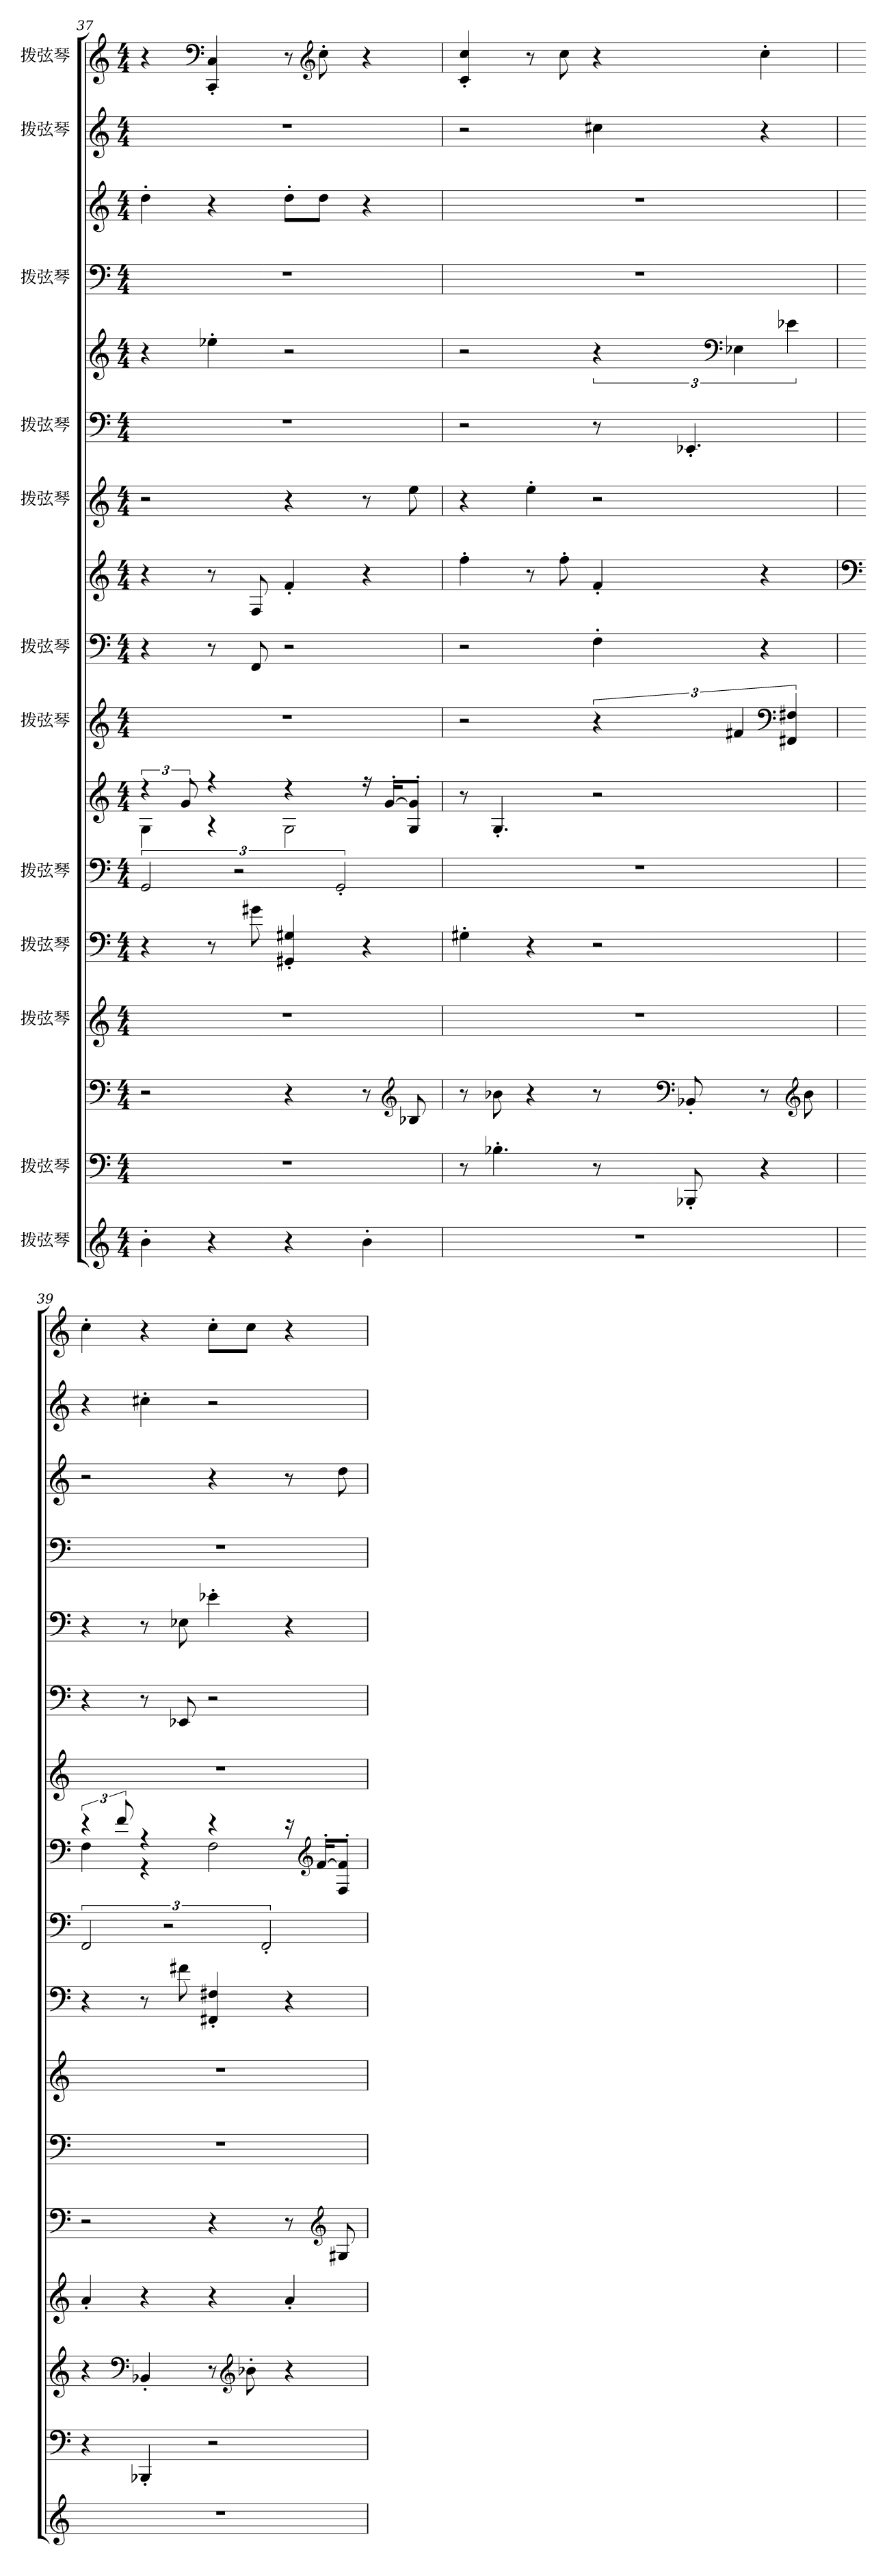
**kern	**kern	**kern	**kern	**kern	**kern	**kern	**kern	**kern	**kern	**kern	**kern	**kern	**kern	**kern	**kern	**kern
*part12	*part11	*part11	*part10	*part9	*part8	*part8	*part7	*part6	*part6	*part5	*part4	*part4	*part3	*part3	*part2	*part1
*staff17	*staff16	*staff15	*staff14	*staff13	*staff12	*staff11	*staff10	*staff9	*staff8	*staff7	*staff6	*staff5	*staff4	*staff3	*staff2	*staff1
*I"拨弦琴	*I"拨弦琴	*	*I"拨弦琴	*I"拨弦琴	*I"拨弦琴	*	*I"拨弦琴	*I"拨弦琴	*	*I"拨弦琴	*I"拨弦琴	*	*I"拨弦琴	*	*I"拨弦琴	*I"拨弦琴
!!LO:PB:g=z
*clefG2	*clefF4	*clefF4	*clefG2	*clefF4	*clefF4	*clefG2	*clefG2	*clefF4	*clefG2	*clefG2	*clefF4	*clefG2	*clefF4	*clefG2	*clefG2	*clefG2
*k[]	*k[]	*k[]	*k[]	*k[]	*k[]	*k[]	*k[]	*k[]	*k[]	*k[]	*k[]	*k[]	*k[]	*k[]	*k[]	*k[]
*M4/4	*M4/4	*M4/4	*M4/4	*M4/4	*M4/4	*M4/4	*M4/4	*M4/4	*M4/4	*M4/4	*M4/4	*M4/4	*M4/4	*M4/4	*M4/4	*M4/4
=37	=37	=37	=37	=37	=37	=37	=37	=37	=37	=37	=37	=37	=37	=37	=37	=37
*	*	*	*	*	*	*^	*	*	*	*	*	*	*	*	*	*
4b'\	1r	2r	1r	4r	3GG/	6r	4G\	1r	4r	4r	2r	1r	4r	1r	4dd'\	1r	4r
.	.	.	.	.	.	12g/	.	.	.	.	.	.	.	.	.	.	.
*	*	*	*	*	*	*	*	*	*	*	*	*	*	*	*	*	*clefF4
4r	.	.	.	8r	.	4r	4r	.	8r	8r	.	.	4ee-X'\	.	4r	.	4CC/' 4C/'
.	.	.	.	.	3r	.	.	.	.	.	.	.	.	.	.	.	.
.	.	.	.	8g#X\	.	.	.	.	8FF/	8F/	.	.	.	.	.	.	.
4r	.	4r	.	4GG#X/' 4G#X/'	.	4r	2G\	.	2r	4f'/	4r	.	2r	.	8dd'\L	.	8r
*	*	*	*	*	*	*	*	*	*	*	*	*	*	*	*	*	*clefG2
.	.	.	.	.	.	.	.	.	.	.	.	.	.	.	8dd\J	.	8cc'\
.	.	.	.	.	3GG'/	.	.	.	.	.	.	.	.	.	.	.	.
4b'\	.	8r	.	4r	.	16r	.	.	.	4r	8r	.	.	.	4r	.	4r
.	.	.	.	.	.	[16g'/KL	.	.	.	.	.	.	.	.	.	.	.
*	*	*clefG2	*	*	*	*	*	*	*	*	*	*	*	*	*	*	*
.	.	8B-X/	.	.	.	8G/' 8g/]'J	.	.	.	.	8ee\	.	.	.	.	.	.
*	*	*	*	*	*	*v	*v	*	*	*	*	*	*	*	*	*	*
=38	=38	=38	=38	=38	=38	=38	=38	=38	=38	=38	=38	=38	=38	=38	=38	=38
1r	8r	8r	1r	4G#X'\	1r	8r	2r	2r	4ff'\	4r	2r	2r	1r	1r	2r	4c/' 4cc/'
.	4.B-X'\	8b-X\	.	.	.	4.G'/	.	.	.	.	.	.	.	.	.	.
.	.	4r	.	4r	.	.	.	.	8r	4ee'\	.	.	.	.	.	8r
.	.	.	.	.	.	.	.	.	8ff'\	.	.	.	.	.	.	8cc\
.	8r	8r	.	2r	.	2r	6r	4F'\	4f'/	2r	8r	6r	.	.	4cc#X\	4r
*	*	*clefF4	*	*	*	*	*	*	*	*	*	*	*	*	*	*
.	8BBB-X'/	8BB-X'/	.	.	.	.	.	.	.	.	4.EE-X'/	.	.	.	.	.
*	*	*	*	*	*	*	*	*	*	*	*	*clefF4	*	*	*	*
.	.	.	.	.	.	.	6f#X/	.	.	.	.	6E-X\	.	.	.	.
.	4r	8r	.	.	.	.	.	4r	4r	.	.	.	.	.	4r	4cc'\
*	*	*	*	*	*	*	*clefF4	*	*	*	*	*	*	*	*	*
.	.	.	.	.	.	.	6FF#X/ 6F#X/	.	.	.	.	6e-X\	.	.	.	.
*	*	*clefG2	*	*	*	*	*	*	*	*	*	*	*	*	*	*
.	.	8b-\	.	.	.	.	.	.	.	.	.	.	.	.	.	.
!!LO:PB:g=z
=39	=39	=39	=39	=39	=39	=39	=39	=39	=39	=39	=39	=39	=39	=39	=39	=39
*	*	*	*	*	*	*	*	*	*clefF4	*	*	*	*	*	*	*
*	*	*	*	*	*	*	*	*	*^	*	*	*	*	*	*	*
1r	4r	4r	4a'/	2r	1r	1r	4r	3FF/	6r	4F\	1r	4r	4r	1r	2r	4r	4cc'\
.	.	.	.	.	.	.	.	.	12f/	.	.	.	.	.	.	.	.
*	*	*clefF4	*	*	*	*	*	*	*	*	*	*	*	*	*	*	*
.	4BBB-X'/	4BB-X'/	4r	.	.	.	8r	.	4r	4r	.	8r	8r	.	.	4cc#X'\	4r
.	.	.	.	.	.	.	.	3r	.	.	.	.	.	.	.	.	.
.	.	.	.	.	.	.	8f#X\	.	.	.	.	8EE-X/	8E-X\	.	.	.	.
.	2r	8r	4r	4r	.	.	4FF#X/' 4F#X/'	.	4r	2F\	.	2r	4e-X'\	.	4r	2r	8cc'\L
*	*	*clefG2	*	*	*	*	*	*	*	*	*	*	*	*	*	*	*
.	.	8b-X'\	.	.	.	.	.	.	.	.	.	.	.	.	.	.	8cc\J
.	.	.	.	.	.	.	.	3FF'/	.	.	.	.	.	.	.	.	.
.	.	4r	4a'/	8r	.	.	4r	.	16r	.	.	.	4r	.	8r	.	4r
*	*	*	*	*	*	*	*	*	*clefG2	*	*	*	*	*	*	*	*
.	.	.	.	.	.	.	.	.	[16f'/KL	.	.	.	.	.	.	.	.
*	*	*	*	*clefG2	*	*	*	*	*	*	*	*	*	*	*	*	*
.	.	.	.	8G#X/	.	.	.	.	8F/' 8f/]'J	.	.	.	.	.	8dd\	.	.
*	*	*	*	*	*	*	*	*	*v	*v	*	*	*	*	*	*	*
=	=	=	=	=	=	=	=	=	=	=	=	=	=	=	=	=
*-	*-	*-	*-	*-	*-	*-	*-	*-	*-	*-	*-	*-	*-	*-	*-	*-
